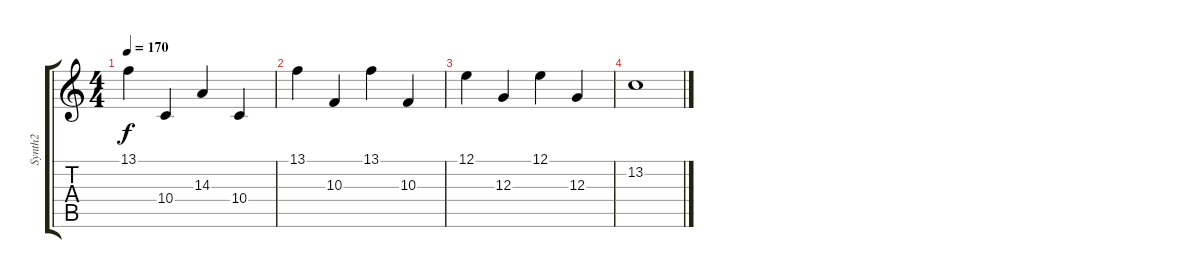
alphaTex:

\track ("Synth2" "Synth2") {instrument piccolo}
\staff {score tabs}
\tuning (E4 B3 G3 D3 A2 E2) {hide}
\ts (4 4)
\tempo 170
\clef g2
\ks c
13.1.4{dy f} 10.4.4 14.3.4 10.4.4 |
13.1.4 10.3.4 13.1.4 10.3.4 |
12.1.4 12.3.4 12.1.4 12.3.4 |
13.2.1
